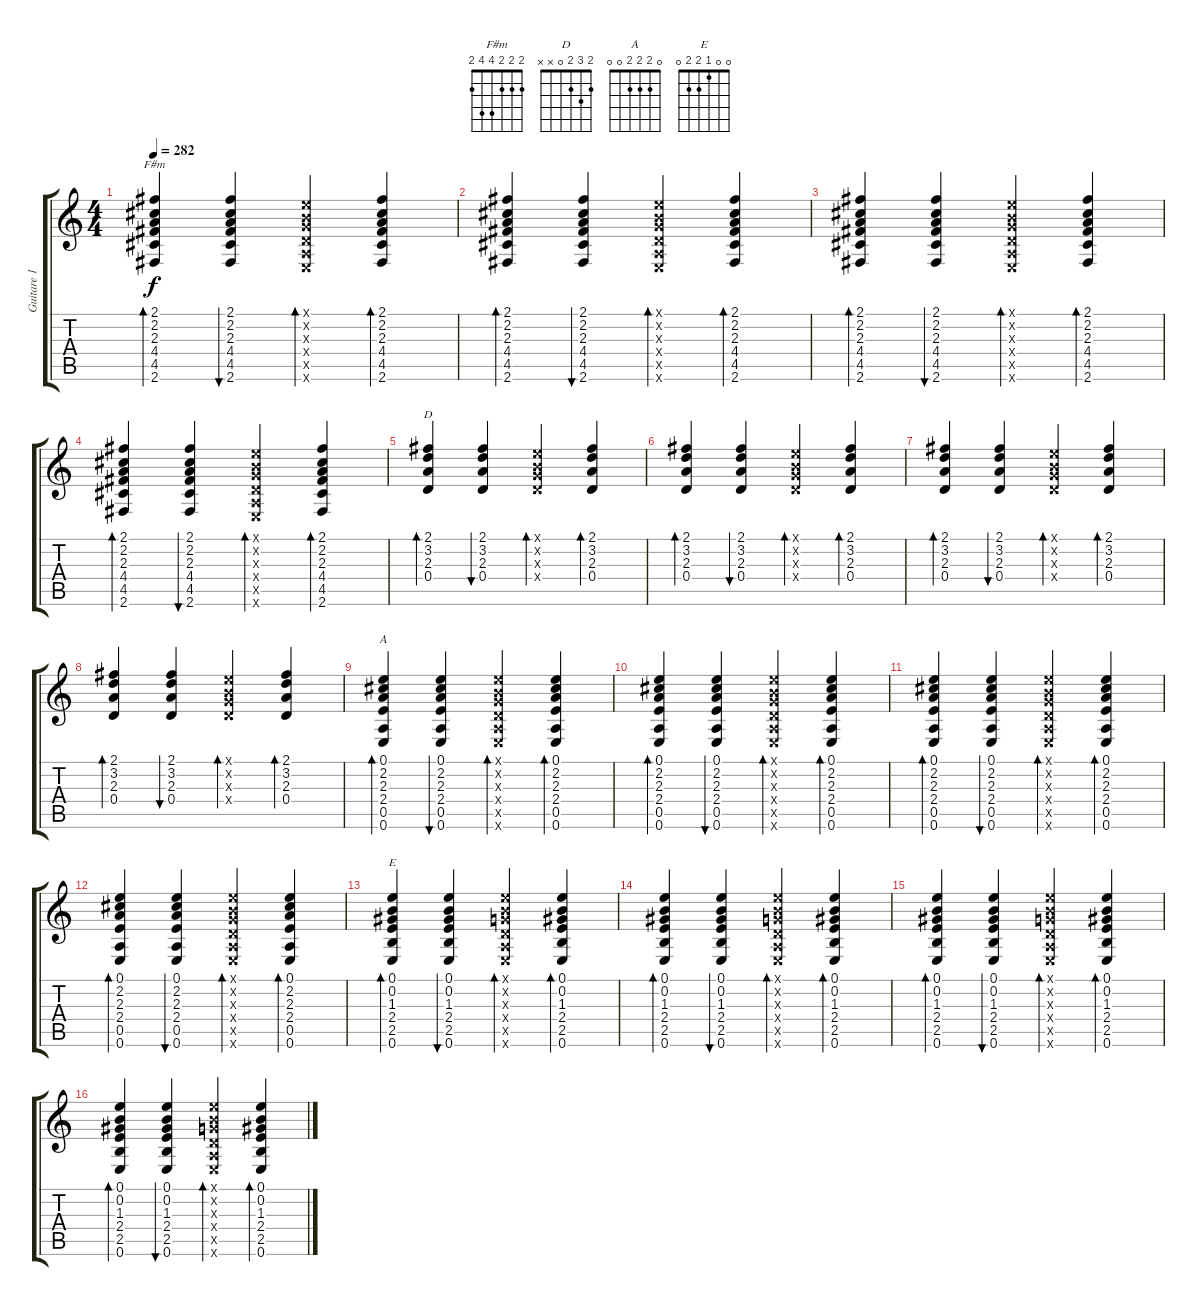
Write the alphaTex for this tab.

\track ("Guitare 1" "Guitare 1") {instrument electricguitarjazz}
\staff {score tabs}
\tuning (E4 B3 G3 D3 A2 E2) {hide}
\chord ("F#m" 2 2 2 4 4 2)
\chord ("D" 2 3 2 0 x x)
\chord ("A" 0 2 2 2 0 0)
\chord ("E" 0 0 1 2 2 0)
\ts (4 4)
\tempo 282
\clef g2
\ks c
(2.1 2.2 2.3 4.4 4.5 2.6).4{bd 60 ch "F#m" dy f} (2.1 2.2 2.3 4.4 4.5 2.6).4{bu 60} (0.1{x} 0.2{x} 0.3{x} 0.4{x} 0.5{x} 0.6{x}).4{bd 60} (2.1 2.2 2.3 4.4 4.5 2.6).4{bd 60} |
(2.1 2.2 2.3 4.4 4.5 2.6).4{bd 60} (2.1 2.2 2.3 4.4 4.5 2.6).4{bu 60} (0.1{x} 0.2{x} 0.3{x} 0.4{x} 0.5{x} 0.6{x}).4{bd 60} (2.1 2.2 2.3 4.4 4.5 2.6).4{bd 60} |
(2.1 2.2 2.3 4.4 4.5 2.6).4{bd 60} (2.1 2.2 2.3 4.4 4.5 2.6).4{bu 60} (0.1{x} 0.2{x} 0.3{x} 0.4{x} 0.5{x} 0.6{x}).4{bd 60} (2.1 2.2 2.3 4.4 4.5 2.6).4{bd 60} |
(2.1 2.2 2.3 4.4 4.5 2.6).4{bd 60} (2.1 2.2 2.3 4.4 4.5 2.6).4{bu 60} (0.1{x} 0.2{x} 0.3{x} 0.4{x} 0.5{x} 0.6{x}).4{bd 60} (2.1 2.2 2.3 4.4 4.5 2.6).4{bd 60} |
(2.1 3.2 2.3 0.4).4{bd 60 ch "D"} (2.1 3.2 2.3 0.4).4{bu 60} (0.1{x} 0.2{x} 0.3{x} 0.4{x}).4{bd 60} (2.1 3.2 2.3 0.4).4{bd 60} |
(2.1 3.2 2.3 0.4).4{bd 60} (2.1 3.2 2.3 0.4).4{bu 60} (0.1{x} 0.2{x} 0.3{x} 0.4{x}).4{bd 60} (2.1 3.2 2.3 0.4).4{bd 60} |
(2.1 3.2 2.3 0.4).4{bd 60} (2.1 3.2 2.3 0.4).4{bu 60} (0.1{x} 0.2{x} 0.3{x} 0.4{x}).4{bd 60} (2.1 3.2 2.3 0.4).4{bd 60} |
(2.1 3.2 2.3 0.4).4{bd 60} (2.1 3.2 2.3 0.4).4{bu 60} (0.1{x} 0.2{x} 0.3{x} 0.4{x}).4{bd 60} (2.1 3.2 2.3 0.4).4{bd 60} |
(0.1 2.2 2.3 2.4 0.5 0.6).4{bd 60 ch "A"} (0.1 2.2 2.3 2.4 0.5 0.6).4{bu 60} (0.1{x} 0.2{x} 0.3{x} 0.4{x} 0.5{x} 0.6{x}).4{bd 60} (0.1 2.2 2.3 2.4 0.5 0.6).4{bd 60} |
(0.1 2.2 2.3 2.4 0.5 0.6).4{bd 60} (0.1 2.2 2.3 2.4 0.5 0.6).4{bu 60} (0.1{x} 0.2{x} 0.3{x} 0.4{x} 0.5{x} 0.6{x}).4{bd 60} (0.1 2.2 2.3 2.4 0.5 0.6).4{bd 60} |
(0.1 2.2 2.3 2.4 0.5 0.6).4{bd 60} (0.1 2.2 2.3 2.4 0.5 0.6).4{bu 60} (0.1{x} 0.2{x} 0.3{x} 0.4{x} 0.5{x} 0.6{x}).4{bd 60} (0.1 2.2 2.3 2.4 0.5 0.6).4{bd 60} |
(0.1 2.2 2.3 2.4 0.5 0.6).4{bd 60} (0.1 2.2 2.3 2.4 0.5 0.6).4{bu 60} (0.1{x} 0.2{x} 0.3{x} 0.4{x} 0.5{x} 0.6{x}).4{bd 60} (0.1 2.2 2.3 2.4 0.5 0.6).4{bd 60} |
(0.1 0.2 1.3 2.4 2.5 0.6).4{bd 60 ch "E"} (0.1 0.2 1.3 2.4 2.5 0.6).4{bu 60} (0.1{x} 0.2{x} 0.3{x} 0.4{x} 0.5{x} 0.6{x}).4{bd 60} (0.1 0.2 1.3 2.4 2.5 0.6).4{bd 60} |
(0.1 0.2 1.3 2.4 2.5 0.6).4{bd 60} (0.1 0.2 1.3 2.4 2.5 0.6).4{bu 60} (0.1{x} 0.2{x} 0.3{x} 0.4{x} 0.5{x} 0.6{x}).4{bd 60} (0.1 0.2 1.3 2.4 2.5 0.6).4{bd 60} |
(0.1 0.2 1.3 2.4 2.5 0.6).4{bd 60} (0.1 0.2 1.3 2.4 2.5 0.6).4{bu 60} (0.1{x} 0.2{x} 0.3{x} 0.4{x} 0.5{x} 0.6{x}).4{bd 60} (0.1 0.2 1.3 2.4 2.5 0.6).4{bd 60} |
(0.1 0.2 1.3 2.4 2.5 0.6).4{bd 60} (0.1 0.2 1.3 2.4 2.5 0.6).4{bu 60} (0.1{x} 0.2{x} 0.3{x} 0.4{x} 0.5{x} 0.6{x}).4{bd 60} (0.1 0.2 1.3 2.4 2.5 0.6).4{bd 60}
